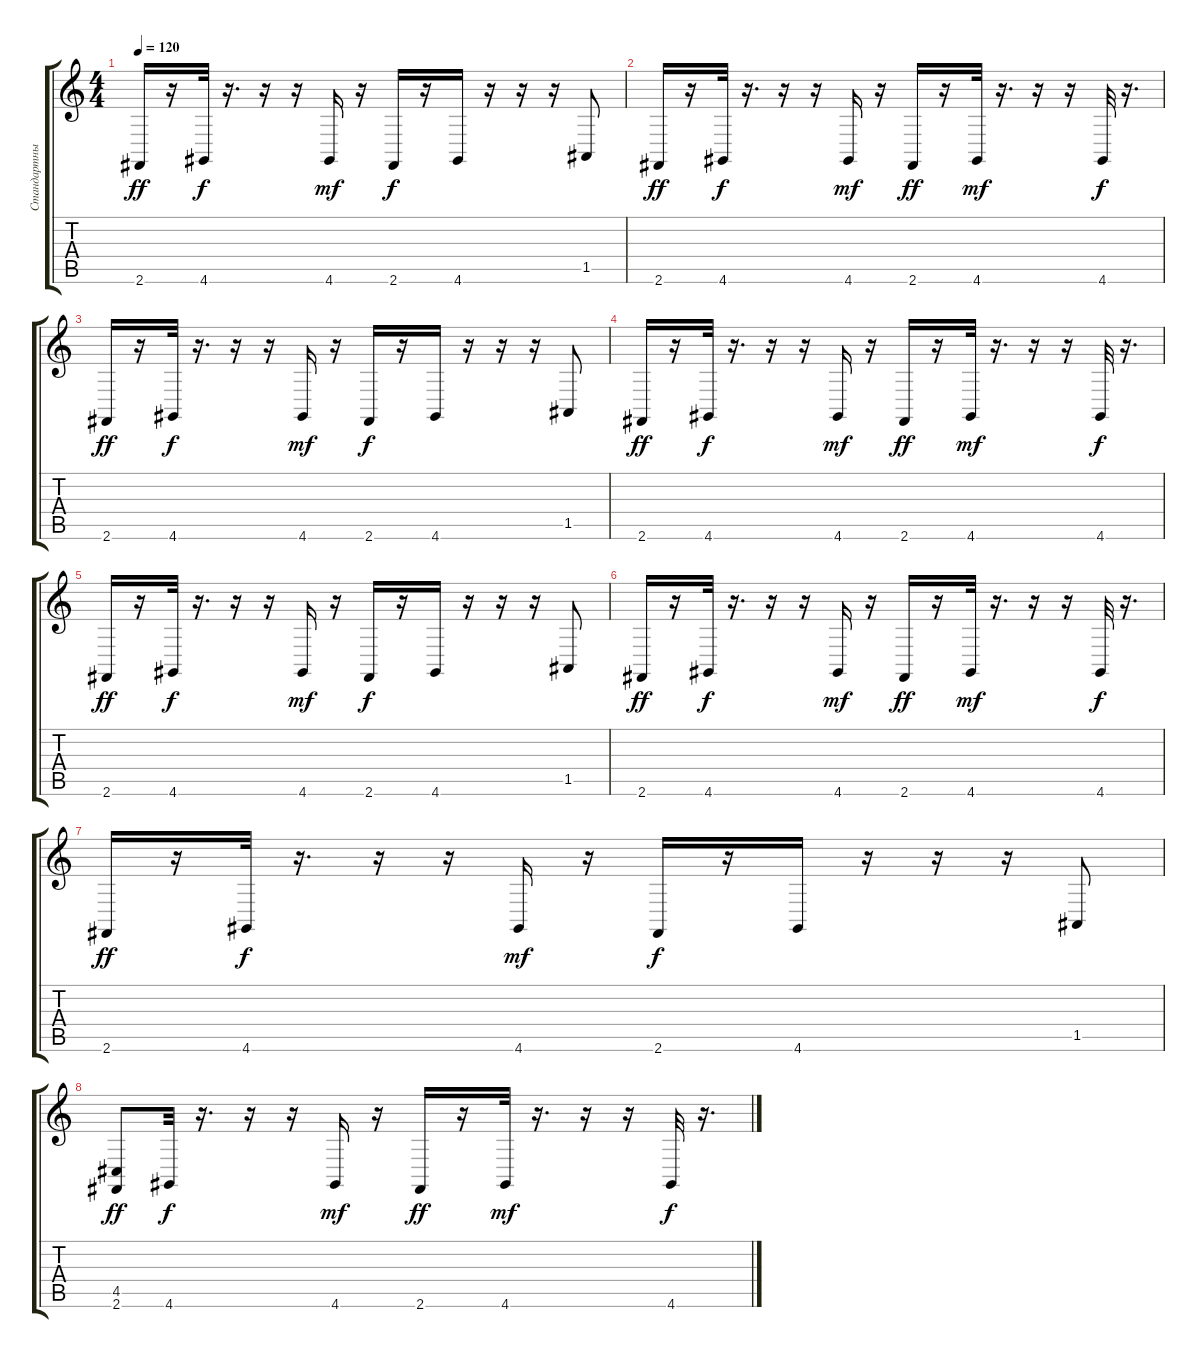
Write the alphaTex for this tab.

\track ("Стандартный Набор" "Стандартны") {instrument synthdrum bank 20}
\staff {score tabs}
\tuning (E4 B3 G3 D3 A2 E2) {hide}
\ts (4 4)
\tempo 120
\clef g2
\ks c
2.6.16{dy ff} r.16 4.6.32{dy f} r.16{d} r.16 r.16 4.6.16{dy mf} r.16 2.6.16{dy f} r.16 4.6.16 r.16 r.16 r.16 1.5.8 |
2.6.16{dy ff} r.16 4.6.32{dy f} r.16{d} r.16 r.16 4.6.16{dy mf} r.16 2.6.16{dy ff} r.16 4.6.32{dy mf} r.16{d} r.16 r.16 4.6.32{dy f} r.16{d} |
2.6.16{dy ff} r.16 4.6.32{dy f} r.16{d} r.16 r.16 4.6.16{dy mf} r.16 2.6.16{dy f} r.16 4.6.16 r.16 r.16 r.16 1.5.8 |
2.6.16{dy ff} r.16 4.6.32{dy f} r.16{d} r.16 r.16 4.6.16{dy mf} r.16 2.6.16{dy ff} r.16 4.6.32{dy mf} r.16{d} r.16 r.16 4.6.32{dy f} r.16{d} |
2.6.16{dy ff} r.16 4.6.32{dy f} r.16{d} r.16 r.16 4.6.16{dy mf} r.16 2.6.16{dy f} r.16 4.6.16 r.16 r.16 r.16 1.5.8 |
2.6.16{dy ff} r.16 4.6.32{dy f} r.16{d} r.16 r.16 4.6.16{dy mf} r.16 2.6.16{dy ff} r.16 4.6.32{dy mf} r.16{d} r.16 r.16 4.6.32{dy f} r.16{d} |
2.6.16{dy ff} r.16 4.6.32{dy f} r.16{d} r.16 r.16 4.6.16{dy mf} r.16 2.6.16{dy f} r.16 4.6.16 r.16 r.16 r.16 1.5.8 |
(4.5 2.6).8{dy ff} 4.6.32{dy f} r.16{d} r.16 r.16 4.6.16{dy mf} r.16 2.6.16{dy ff} r.16 4.6.32{dy mf} r.16{d} r.16 r.16 4.6.32{dy f} r.16{d}
